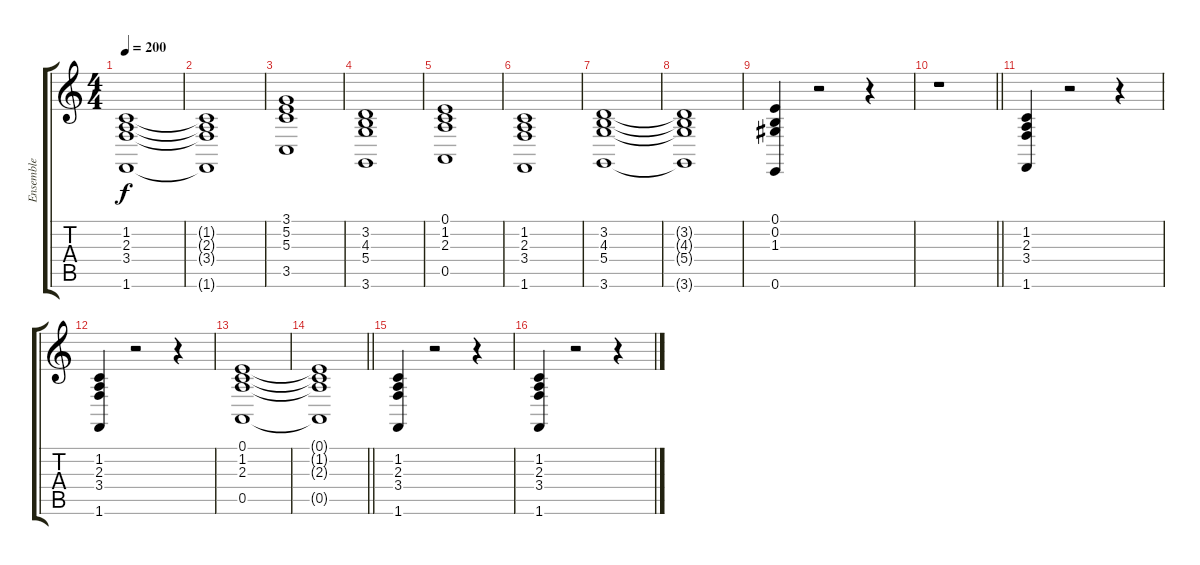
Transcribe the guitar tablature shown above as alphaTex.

\track ("Ensemble" "Ensemble") {instrument stringensemble1}
\staff {score tabs}
\tuning (E4 B3 G3 D3 A2 E2) {hide}
\ts (4 4)
\tempo 200
\clef g2
\ks c
(1.2 2.3 3.4 1.6).1{dy f} |
(1.2{t} 2.3{t} 3.4{t} 1.6{t}).1 |
(3.1 5.2 5.3 3.5).1 |
(3.2 4.3 5.4 3.6).1 |
(0.1 1.2 2.3 0.5).1 |
(1.2 2.3 3.4 1.6).1 |
(3.2 4.3 5.4 3.6).1 |
(3.2{t} 4.3{t} 5.4{t} 3.6{t}).1 |
(0.1 0.2 1.3 0.6).4 r.2 r.4 |
\barLineRight lightlight
r.1 |
\section ("" "")
(1.2 2.3 3.4 1.6).4 r.2 r.4 |
(1.2 2.3 3.4 1.6).4 r.2 r.4 |
(0.1 1.2 2.3 0.5).1 |
\barLineRight lightlight
(0.1{t} 1.2{t} 2.3{t} 0.5{t}).1 |
\section ("" "")
(1.2 2.3 3.4 1.6).4 r.2 r.4 |
(1.2 2.3 3.4 1.6).4 r.2 r.4
